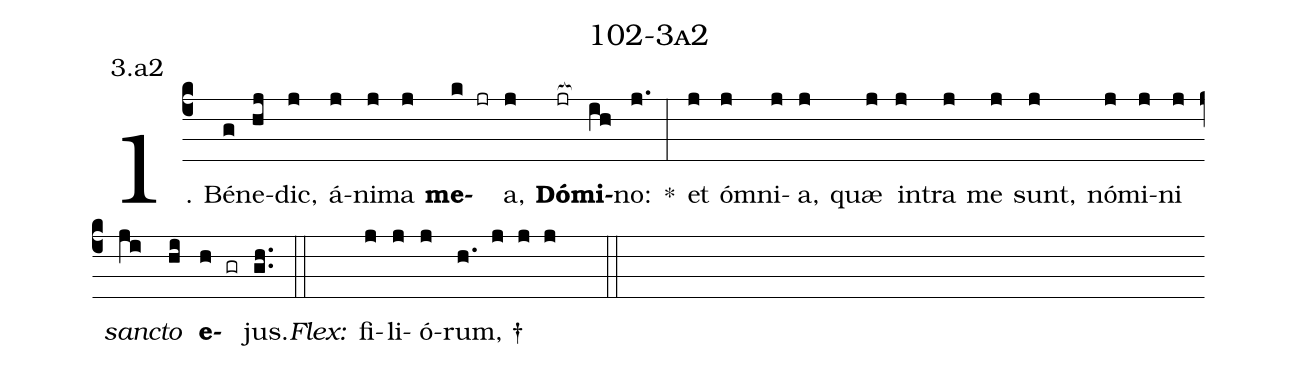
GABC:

name: 102-3a2;
annotation: 3.a2;
%%
(c4)1. Bé(g)ne(hj)dic,(j) á(j)ni(j)ma(j) <b>me</b>(k jr)a,(j) <b>Dó</b>(jr[ocb:1{])<b>mi</b>(ih[ocb:0}])no:(j.) *(:) et(j) óm(j)ni(j)a,(j) quæ(j) in(j)tra(j) me(j) sunt,(j) nó(j)mi(j)ni(j) <i>sanc</i>(ji)<i>to</i>(hi) <b>e</b>(h gr)jus.(gh..) (::)
<i>Flex:</i>()  fi(j)li(j)ó(j)rum, †(h. j j j  ::)
